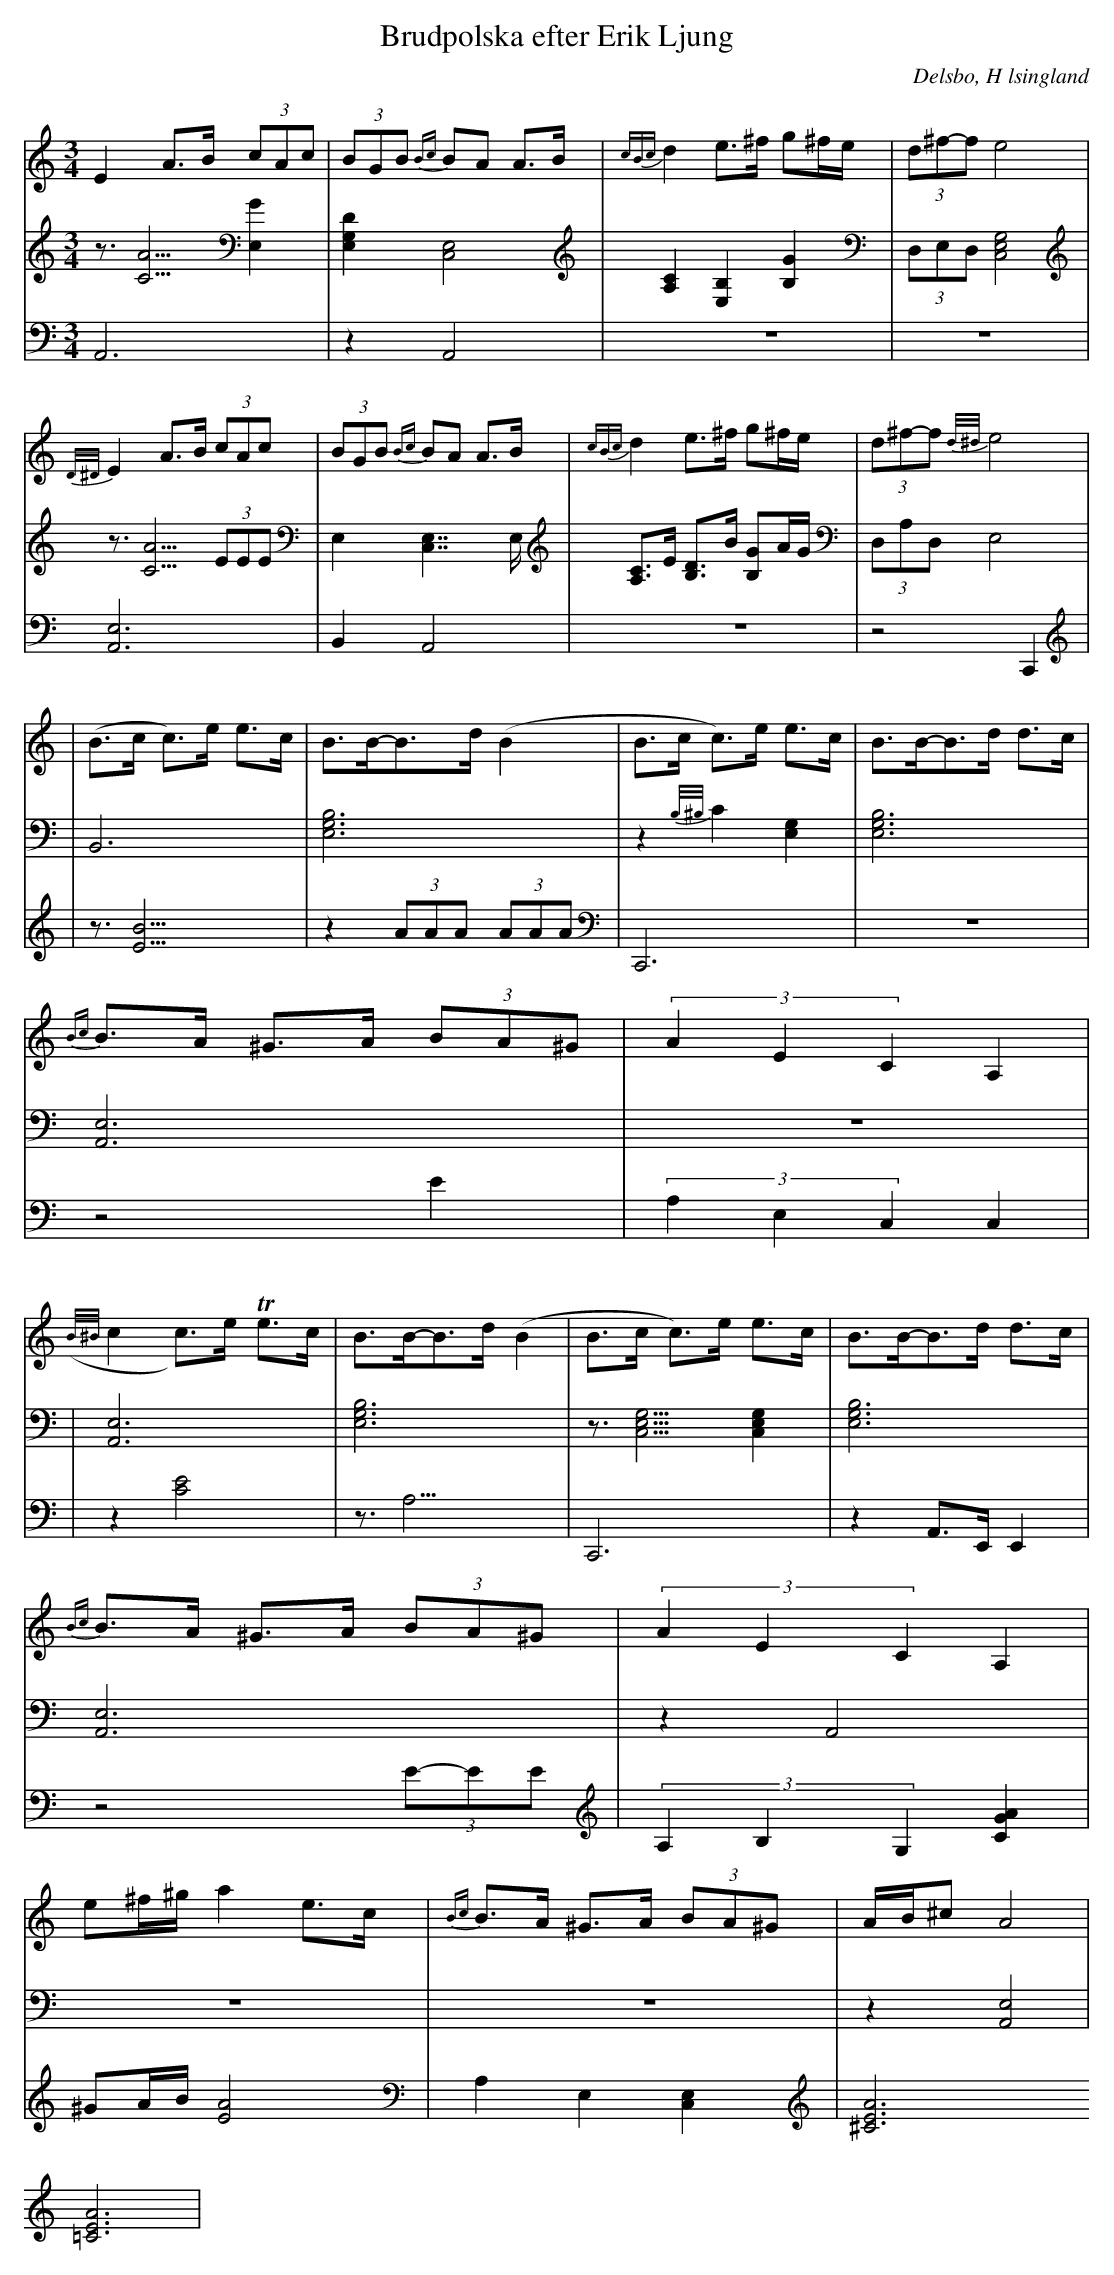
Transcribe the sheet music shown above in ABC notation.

X:1
T: Brudpolska efter Erik Ljung
Q: 105
O: Delsbo, H lsingland
M: 3/4
L: 1/8
K: Am
V:1
V:2
V:3 =Merge
V:1
E2 A>B (3cAc| (3BGB {Bc}BA A>B|{cBc}d2 e>^f g^f/e/|(3d^f-f e4 |
{D/^D/}E2 A>B (3cAc| (3BGB {Bc}BA A>B|{cBc}d2 e>^f g^f/e/|(3d^f-f {d/^d/}e4 |
|(B>c c)>e e>c|B>B-B>d (B2|B>c c)>e e>c|B>B-B>d d>c|
{Bc}B>A ^G>A (3BA^G|(3A2E2C2 A,2|
({B/^B/}c2 c)>e Te>c|B>B-B>d (B2|B>c c)>e e>c|B>B-B>d d>c|
{Bc}B>A ^G>A (3BA^G|(3A2E2C2 A,2|
e^f/^g/ a2 e>c|{Bc}B>A ^G>A (3BA^G|A/B/^c A4|
V:2
z3/2[A5/2C5/2] [E,2G2]|[D2E,2G,2] [C,4E,4]|[A,2C2] [E,2B,2] [B,2G2]|(3D,E,D, [E,4G,4C,4]|
z3/2 [A5/2C5/2] (3EEE|E,2 [C,7/2E,7/2]E,/|[A,C]>E [B,D]>B [B,G]A/G/|(3D,A,D, [E,4]|
|[B,,6]|[E,6G,6B,6]|z2 {B,/^B,/}C2 [G,2E,2]|[E,6G,6B,6]|
[A,,6E,6]|z6|
|[A,,6E,6]|[E,6G,6B,6]|z3/2[E,5/2G,5/2C,5/2] [E,2G,2C,2]|[E,6G,6B,6]|
[A,,6E,6]|z2 A,,4|
z6|z6|z2 [A,,4E,4]|
V:3
A,,6|z2 A,,4|z6|z6|
[A,,6E,6]|B,,2 A,,4|z6|z4  C,,2|
|z3/2[B9/2E9/2]|z2 (3AAA (3AAA|C,,6|z6|
z4 E2|(3A,2E,2C,2 [C,2]|
|z2 [C4E4]|z3<A,3|C,,6|z2 A,,>E,, E,,2|
z4 (3E-EE|(3A,2B,2G,2 [G2A2C2]|
^GA/B/ [A4E4]|A,2 E,2 [C,2E,2]|[A6^C6E6] [A6=C6E6]|
